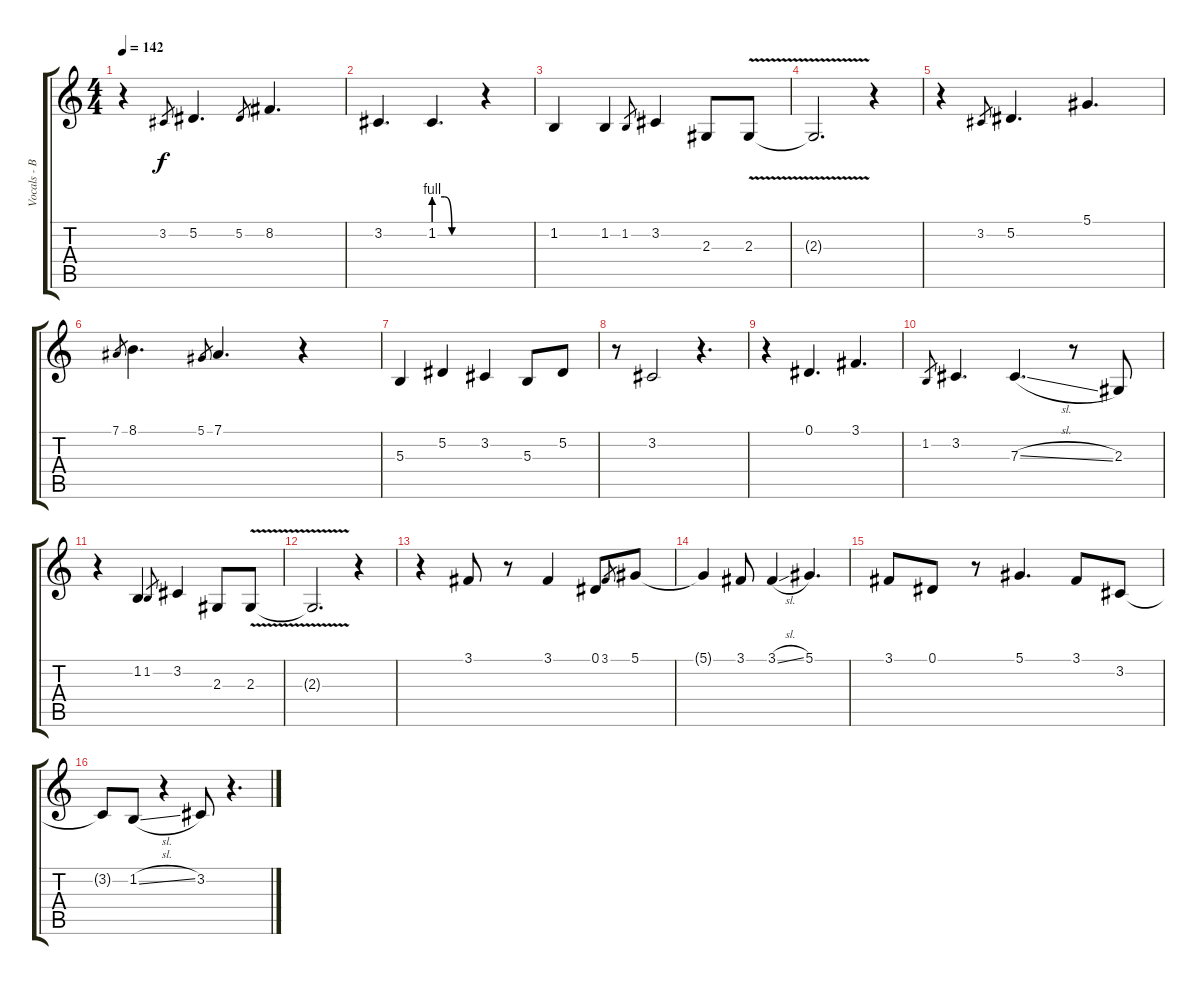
\track ("Vocals - Backing Vocals" "Vocals - B") {instrument lead2sawtooth}
\staff {score tabs}
\tuning (Eb4 Bb3 Gb3 Db3 Ab2 Eb2) {hide}
\ts (4 4)
\tempo 142
\clef g2
\ks c
r.4{dy f} 3.2.8{gr} 5.2.4{d} 5.2.8{gr} 8.2.4{d} |
3.2.4{d} 1.2{be (custom 0 4 15 4 25 0 60 0)}.4{d} r.4 |
1.2.4 1.2.4 1.2.8{gr} 3.2.4 2.3.8 2.3{v}.8 |
2.3{t}.2{d} r.4 |
r.4 3.2.8{gr} 5.2.4{d} 5.1.4{d} |
7.1.8{gr} 8.1.4{d} 5.1.8{gr} 7.1.4{d} r.4 |
5.3.4 5.2.4 3.2.4 5.3.8 5.2.8 |
r.8 3.2.2 r.4{d} |
r.4 0.1.4{d} 3.1.4{d} |
1.2.8{gr} 3.2.4{d} 7.3{sl}.4{d} r.8 2.3.8 |
r.4 1.2.4 1.2.8{gr} 3.2.4 2.3.8 2.3{v}.8 |
2.3{t}.2{d} r.4 |
\section ("" "")
r.4 3.1.8 r.8 3.1.4 0.1.8 3.1.8{gr} 5.1.8 |
5.1{t}.4 3.1.8 3.1{sl}.4 5.1.4{d} |
3.1.8 0.1.8 r.8 5.1.4{d} 3.1.8 3.2.8 |
3.2{t}.8 1.2{sl}.8 r.4 3.2.8 r.4{d}
